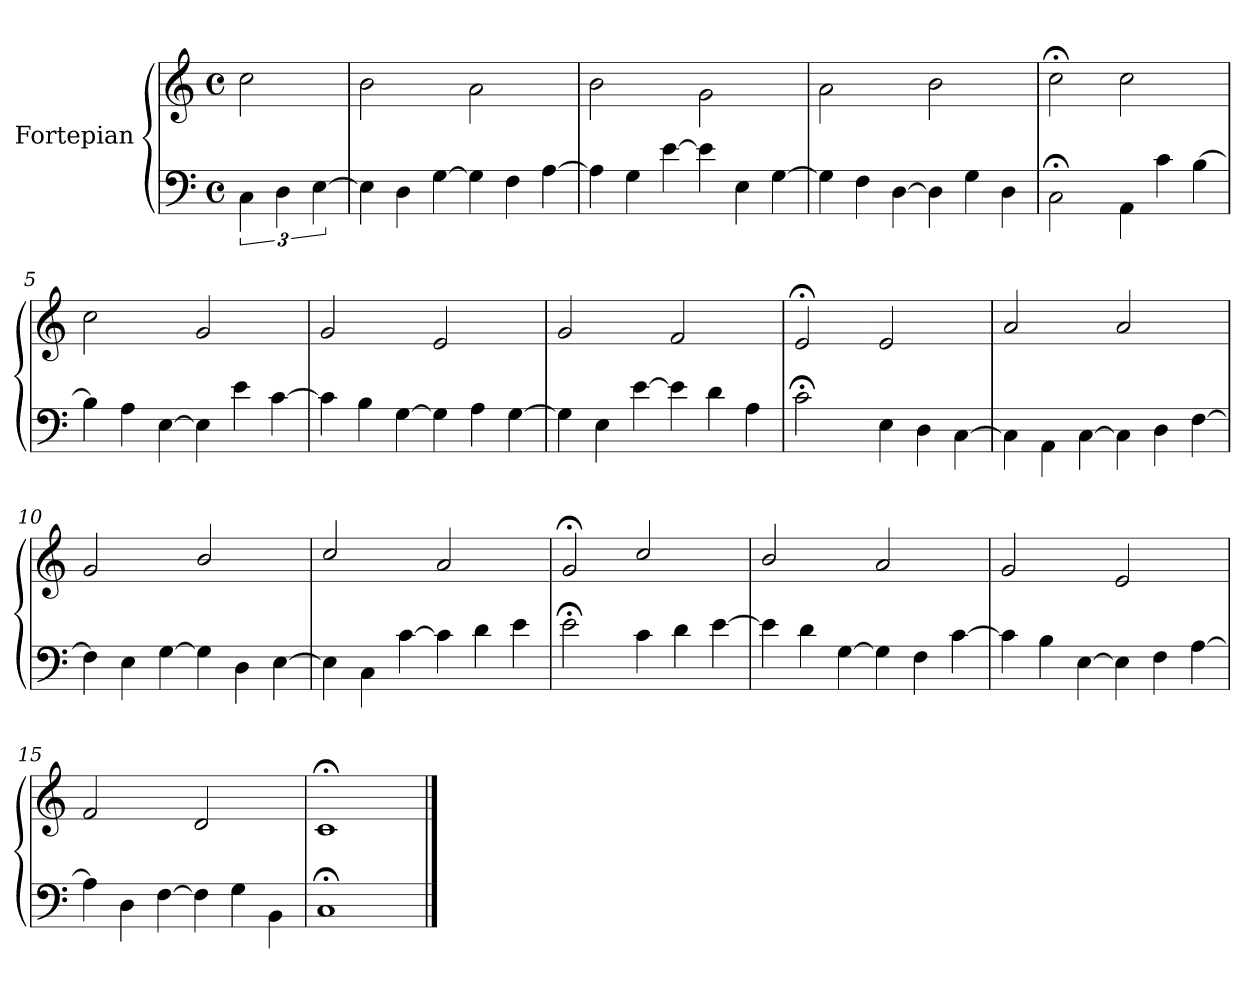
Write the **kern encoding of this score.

**kern	**kern
*part2	*part1
*staff2	*staff1
*I"Fortepian	*I"Fortepian
*clefF4	*clefG2
*k[]	*k[]
*C:	*C:
*M4/4	*M4/4
*met(c)	*met(c)
=	=
6C\	2cc\
6D\	.
[6E\	.
=1	=1
*Xtuplet	*
6E\]	2b\
6D\	.
[6G\	.
6G\]	2a\
6F\	.
[6A\	.
=2	=2
6A\]	2b\
6G\	.
[6e\	.
6e\]	2g\
6E\	.
[6G\	.
=3	=3
6G\]	2a\
6F\	.
[6D\	.
6D\]	2b\
6G\	.
6D\	.
=4	=4
2C;<\	2cc;<\
6AA\	2cc\
6c\	.
[6B\	.
=5	=5
6B\]	2cc\
6A\	.
[6E\	.
6E\]	2g/
6e\	.
[6c\	.
=6	=6
6c\]	2g/
6B\	.
[6G\	.
6G\]	2e/
6A\	.
[6G\	.
=7	=7
6G\]	2g/
6E\	.
[6e\	.
6e\]	2f/
6d\	.
6A\	.
=8	=8
2c;<\	2e;</
=-	=-
6E\	2e/
6D\	.
[6C\	.
=9	=9
6C\]	2a/
6AA\	.
[6C\	.
6C\]	2a/
6D\	.
[6F\	.
=10	=10
6F\]	2g/
6E\	.
[6G\	.
6G\]	2b/
6D\	.
[6E\	.
=11	=11
6E\]	2cc/
6C\	.
[6c\	.
6c\]	2a/
6d\	.
6e\	.
=12	=12
2e;<\	2g;</
6c\	2cc/
6d\	.
[6e\	.
=13	=13
6e\]	2b/
6d\	.
[6G\	.
6G\]	2a/
6F\	.
[6c\	.
=14	=14
6c\]	2g/
6B\	.
[6E\	.
6E\]	2e/
6F\	.
[6A\	.
=15	=15
6A\]	2f/
6D\	.
[6F\	.
6F\]	2d/
6G\	.
6BB\	.
=16	=16
1C;	1c;<
==	==
*-	*-
